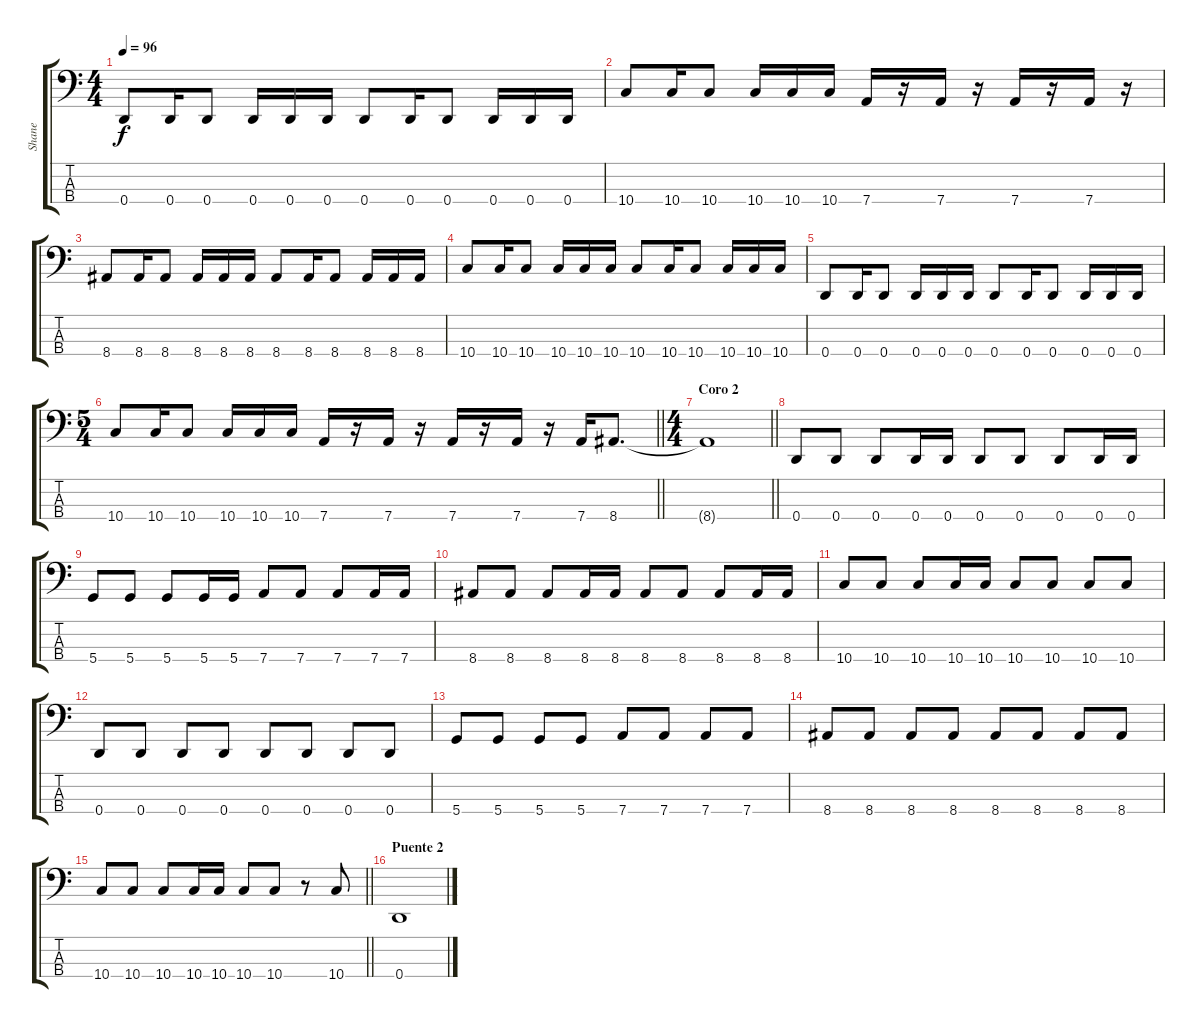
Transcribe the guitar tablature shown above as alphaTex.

\track ("Shane" "Shane") {instrument electricbasspick}
\staff {score tabs}
\tuning (G2 D2 A1 D1) {hide}
\ts (4 4)
\tempo 96
\clef f4
\ks c
0.4.8{dy f} 0.4.16 0.4.8 0.4.16 0.4.16 0.4.16 0.4.8 0.4.16 0.4.8 0.4.16 0.4.16 0.4.16 |
10.4.8 10.4.16 10.4.8 10.4.16 10.4.16 10.4.16 7.4.16 r.16 7.4.16 r.16 7.4.16 r.16 7.4.16 r.16 |
8.4.8 8.4.16 8.4.8 8.4.16 8.4.16 8.4.16 8.4.8 8.4.16 8.4.8 8.4.16 8.4.16 8.4.16 |
10.4.8 10.4.16 10.4.8 10.4.16 10.4.16 10.4.16 10.4.8 10.4.16 10.4.8 10.4.16 10.4.16 10.4.16 |
0.4.8 0.4.16 0.4.8 0.4.16 0.4.16 0.4.16 0.4.8 0.4.16 0.4.8 0.4.16 0.4.16 0.4.16 |
\ts (5 4)
\barLineRight lightlight
10.4.8 10.4.16 10.4.8 10.4.16 10.4.16 10.4.16 7.4.16 r.16 7.4.16 r.16 7.4.16 r.16 7.4.16 r.16 7.4.16 8.4.8{d} |
\ts (4 4)
\section ("" "Coro 2")
\barLineRight lightlight
8.4{t}.1{volume 5} |
0.4.8{volume 16} 0.4.8 0.4.8 0.4.16 0.4.16 0.4.8 0.4.8 0.4.8 0.4.16 0.4.16 |
5.4.8{volume 16} 5.4.8 5.4.8 5.4.16 5.4.16 7.4.8 7.4.8 7.4.8 7.4.16 7.4.16 |
8.4.8{volume 16} 8.4.8 8.4.8 8.4.16 8.4.16 8.4.8 8.4.8 8.4.8 8.4.16 8.4.16 |
10.4.8{volume 16} 10.4.8 10.4.8 10.4.16 10.4.16 10.4.8 10.4.8 10.4.8 10.4.8 |
0.4.8{volume 16} 0.4.8 0.4.8 0.4.8 0.4.8 0.4.8 0.4.8 0.4.8 |
5.4.8{volume 16} 5.4.8 5.4.8 5.4.8 7.4.8 7.4.8 7.4.8 7.4.8 |
8.4.8{volume 16} 8.4.8 8.4.8 8.4.8 8.4.8 8.4.8 8.4.8 8.4.8 |
\barLineRight lightlight
10.4.8{volume 16} 10.4.8 10.4.8 10.4.16 10.4.16 10.4.8 10.4.8 r.8 10.4.8 |
\section ("" "Puente 2")
0.4.1{volume 3}
